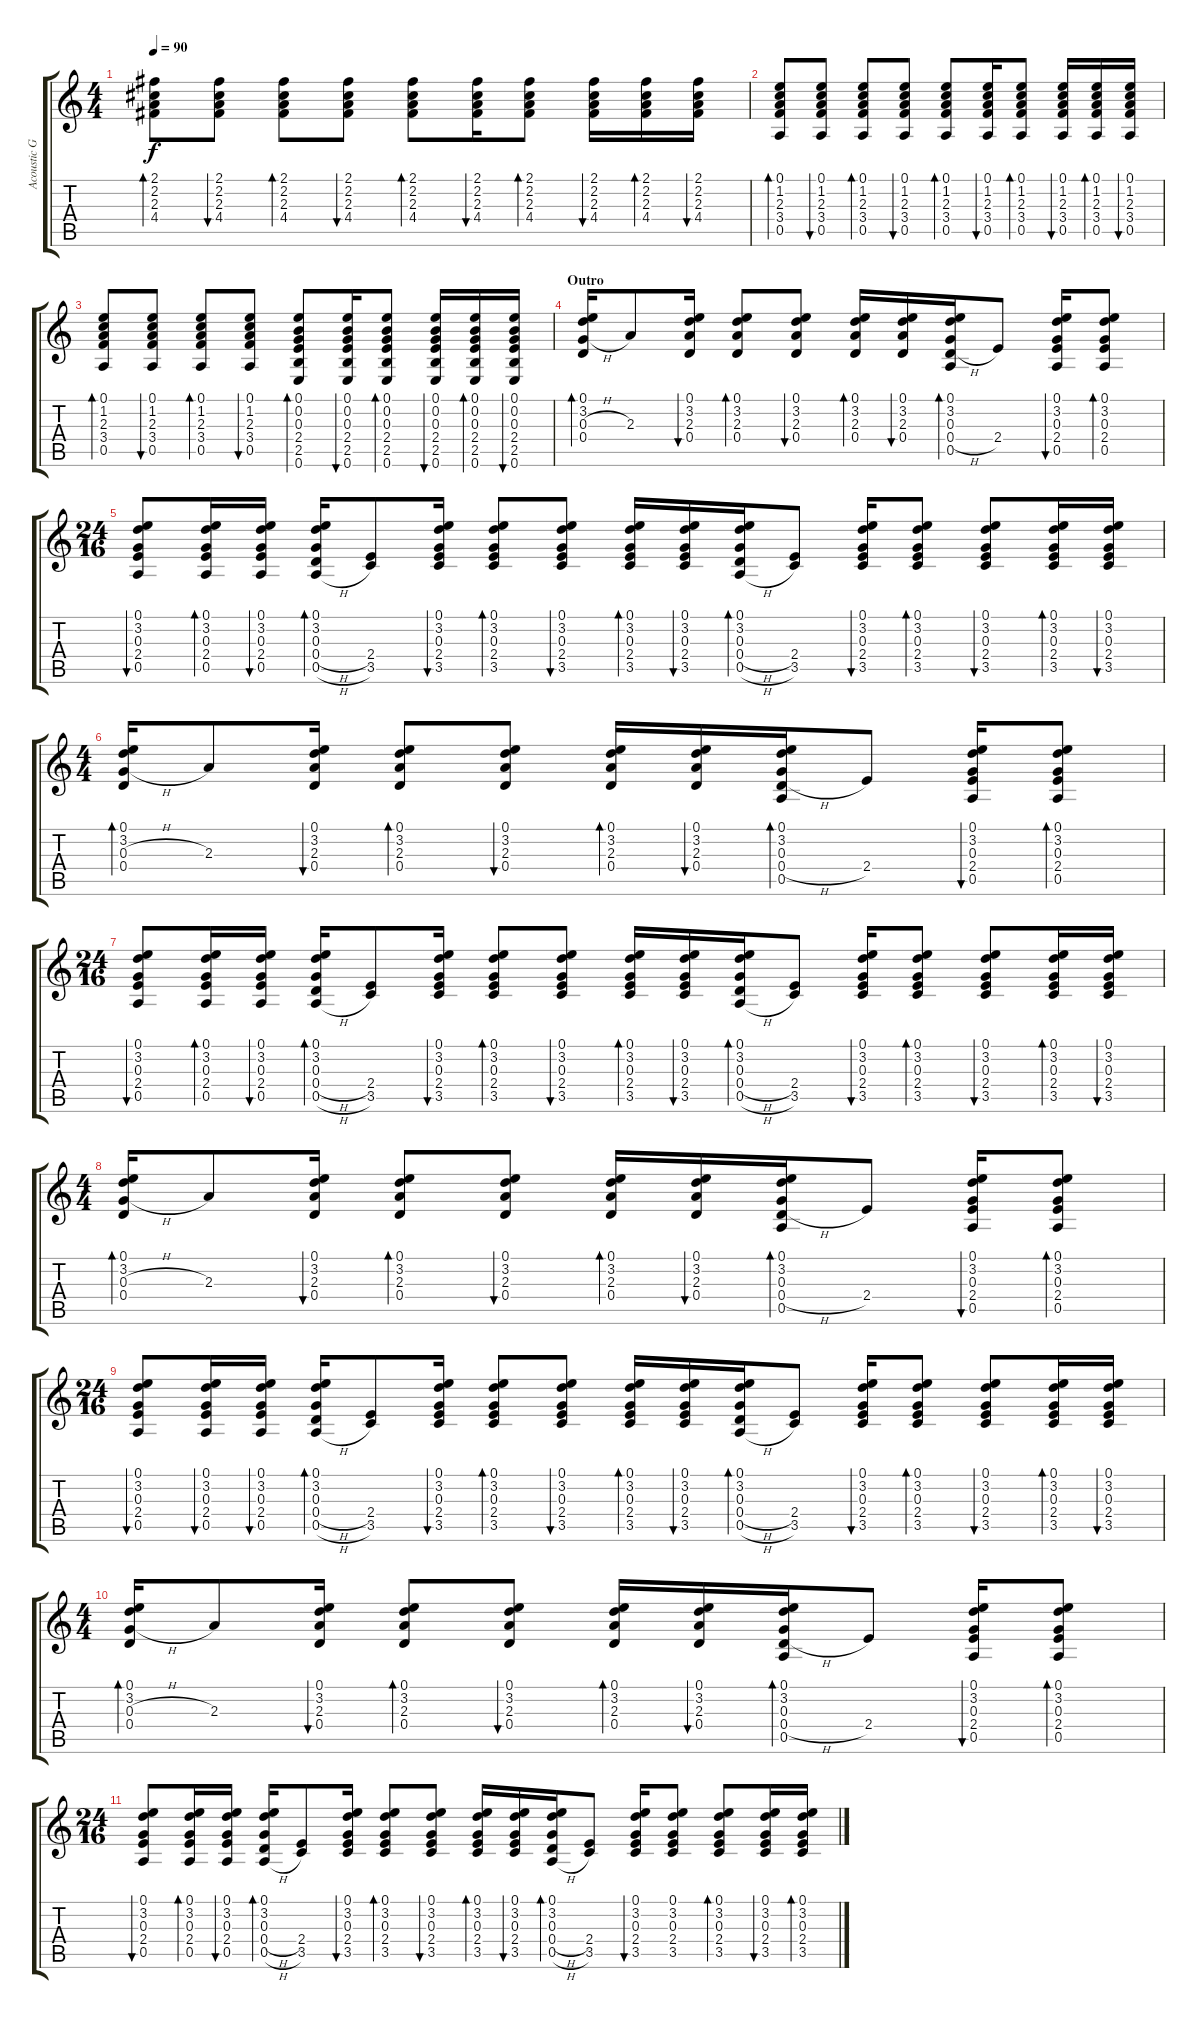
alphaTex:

\track ("Acoustic Guitar" "Acoustic G") {instrument acousticguitarnylon}
\staff {score tabs}
\tuning (E4 B3 G3 D3 A2 E2) {hide}
\ts (4 4)
\tempo 90
\clef g2
\ks c
(2.1 2.2 2.3 4.4).8{bd 30 dy f} (2.1 2.2 2.3 4.4).8{bu 30} (2.1 2.2 2.3 4.4).8{bd 30} (2.1 2.2 2.3 4.4).8{bu 30} (2.1 2.2 2.3 4.4).8{bd 30} (2.1 2.2 2.3 4.4).16{bu 30} (2.1 2.2 2.3 4.4).8{bd 30} (2.1 2.2 2.3 4.4).16{bu 30} (2.1 2.2 2.3 4.4).16{bd 30} (2.1 2.2 2.3 4.4).16{bu 60} |
(0.1 1.2 2.3 3.4 0.5).8{bd 30} (0.1 1.2 2.3 3.4 0.5).8{bu 30} (0.1 1.2 2.3 3.4 0.5).8{bd 30} (0.1 1.2 2.3 3.4 0.5).8{bu 30} (0.1 1.2 2.3 3.4 0.5).8{bd 30} (0.1 1.2 2.3 3.4 0.5).16{bu 30} (0.1 1.2 2.3 3.4 0.5).8{bd 30} (0.1 1.2 2.3 3.4 0.5).16{bu 30} (0.1 1.2 2.3 3.4 0.5).16{bd 30} (0.1 1.2 2.3 3.4 0.5).16{bu 60} |
(0.1 1.2 2.3 3.4 0.5).8{bd 30} (0.1 1.2 2.3 3.4 0.5).8{bu 30} (0.1 1.2 2.3 3.4 0.5).8{bd 30} (0.1 1.2 2.3 3.4 0.5).8{bu 30} (0.1 0.2 0.3 2.4 2.5 0.6).8{bd 30} (0.1 0.2 0.3 2.4 2.5 0.6).16{bu 30} (0.1 0.2 0.3 2.4 2.5 0.6).8{bd 30} (0.1 0.2 0.3 2.4 2.5 0.6).16{bu 30} (0.1 0.2 0.3 2.4 2.5 0.6).16{bd 30} (0.1 0.2 0.3 2.4 2.5 0.6).16{bu 60} |
\section ("" "Outro")
(0.1 3.2 0.3{h} 0.4).16{bd 60} 2.3.8 (0.1 3.2 2.3 0.4).16{bu 60} (0.1 3.2 2.3 0.4).8{bd 60} (0.1 3.2 2.3 0.4).8{bu 60} (0.1 3.2 2.3 0.4).16{bd 60} (0.1 3.2 2.3 0.4).16{bu 60} (0.1 3.2 0.3 0.4{h} 0.5).16{bd 60} 2.4.8 (0.1 3.2 0.3 2.4 0.5).16{bu 60} (0.1 3.2 0.3 2.4 0.5).8{bd 60} |
\ts (24 16)
(0.1 3.2 0.3 2.4 0.5).8{bu 60} (0.1 3.2 0.3 2.4 0.5).16{bd 60} (0.1 3.2 0.3 2.4 0.5).16{bu 60} (0.1 3.2 0.3 0.4{h} 0.5{h}).16{bd 60} (2.4 3.5).8 (0.1 3.2 0.3 2.4 3.5).16{bu 60} (0.1 3.2 0.3 2.4 3.5).8{bd 60} (0.1 3.2 0.3 2.4 3.5).8{bu 60} (0.1 3.2 0.3 2.4 3.5).16{bd 60} (0.1 3.2 0.3 2.4 3.5).16{bu 60} (0.1 3.2 0.3 0.4{h} 0.5{h}).16{bd 60} (2.4 3.5).8 (0.1 3.2 0.3 2.4 3.5).16{bu 60} (0.1 3.2 0.3 2.4 3.5).8{bd 60} (0.1 3.2 0.3 2.4 3.5).8{bu 60} (0.1 3.2 0.3 2.4 3.5).16{bd 60} (0.1 3.2 0.3 2.4 3.5).16{bu 60} |
\ts (4 4)
(0.1 3.2 0.3{h} 0.4).16{bd 60} 2.3.8 (0.1 3.2 2.3 0.4).16{bu 60} (0.1 3.2 2.3 0.4).8{bd 60} (0.1 3.2 2.3 0.4).8{bu 60} (0.1 3.2 2.3 0.4).16{bd 60} (0.1 3.2 2.3 0.4).16{bu 60} (0.1 3.2 0.3 0.4{h} 0.5).16{bd 60} 2.4.8 (0.1 3.2 0.3 2.4 0.5).16{bu 60} (0.1 3.2 0.3 2.4 0.5).8{bd 60} |
\ts (24 16)
(0.1 3.2 0.3 2.4 0.5).8{bu 60} (0.1 3.2 0.3 2.4 0.5).16{bd 60} (0.1 3.2 0.3 2.4 0.5).16{bu 60} (0.1 3.2 0.3 0.4{h} 0.5{h}).16{bd 60} (2.4 3.5).8 (0.1 3.2 0.3 2.4 3.5).16{bu 60} (0.1 3.2 0.3 2.4 3.5).8{bd 60} (0.1 3.2 0.3 2.4 3.5).8{bu 60} (0.1 3.2 0.3 2.4 3.5).16{bd 60} (0.1 3.2 0.3 2.4 3.5).16{bu 60} (0.1 3.2 0.3 0.4{h} 0.5{h}).16{bd 60} (2.4 3.5).8 (0.1 3.2 0.3 2.4 3.5).16{bu 60} (0.1 3.2 0.3 2.4 3.5).8{bd 60} (0.1 3.2 0.3 2.4 3.5).8{bu 60} (0.1 3.2 0.3 2.4 3.5).16{bd 60} (0.1 3.2 0.3 2.4 3.5).16{bu 60} |
\ts (4 4)
(0.1 3.2 0.3{h} 0.4).16{bd 60} 2.3.8 (0.1 3.2 2.3 0.4).16{bu 60} (0.1 3.2 2.3 0.4).8{bd 60} (0.1 3.2 2.3 0.4).8{bu 60} (0.1 3.2 2.3 0.4).16{bd 60} (0.1 3.2 2.3 0.4).16{bu 60} (0.1 3.2 0.3 0.4{h} 0.5).16{bd 60} 2.4.8 (0.1 3.2 0.3 2.4 0.5).16{bu 60} (0.1 3.2 0.3 2.4 0.5).8{bd 60} |
\ts (24 16)
(0.1 3.2 0.3 2.4 0.5).8{bu 60} (0.1 3.2 0.3 2.4 0.5).16{bu 60} (0.1 3.2 0.3 2.4 0.5).16{bu 60} (0.1 3.2 0.3 0.4{h} 0.5{h}).16{bd 60} (2.4 3.5).8 (0.1 3.2 0.3 2.4 3.5).16{bu 60} (0.1 3.2 0.3 2.4 3.5).8{bd 60} (0.1 3.2 0.3 2.4 3.5).8{bu 60} (0.1 3.2 0.3 2.4 3.5).16{bd 60} (0.1 3.2 0.3 2.4 3.5).16{bu 60} (0.1 3.2 0.3 0.4{h} 0.5{h}).16{bd 60} (2.4 3.5).8 (0.1 3.2 0.3 2.4 3.5).16{bu 60} (0.1 3.2 0.3 2.4 3.5).8{bd 60} (0.1 3.2 0.3 2.4 3.5).8{bu 60} (0.1 3.2 0.3 2.4 3.5).16{bd 60} (0.1 3.2 0.3 2.4 3.5).16{bu 60} |
\ts (4 4)
(0.1 3.2 0.3{h} 0.4).16{bd 60 volume 0} 2.3.8 (0.1 3.2 2.3 0.4).16{bu 60} (0.1 3.2 2.3 0.4).8{bd 60} (0.1 3.2 2.3 0.4).8{bu 60} (0.1 3.2 2.3 0.4).16{bd 60} (0.1 3.2 2.3 0.4).16{bu 60} (0.1 3.2 0.3 0.4{h} 0.5).16{bd 60} 2.4.8 (0.1 3.2 0.3 2.4 0.5).16{bu 60} (0.1 3.2 0.3 2.4 0.5).8{bd 60} |
\ts (24 16)
(0.1 3.2 0.3 2.4 0.5).8{bu 60} (0.1 3.2 0.3 2.4 0.5).16{bd 60} (0.1 3.2 0.3 2.4 0.5).16{bu 60} (0.1 3.2 0.3 0.4{h} 0.5{h}).16{bd 60} (2.4 3.5).8 (0.1 3.2 0.3 2.4 3.5).16{bu 60} (0.1 3.2 0.3 2.4 3.5).8{bd 60} (0.1 3.2 0.3 2.4 3.5).8{bu 60} (0.1 3.2 0.3 2.4 3.5).16{bd 60} (0.1 3.2 0.3 2.4 3.5).16{bu 60} (0.1 3.2 0.3 0.4{h} 0.5{h}).16{bd 60} (2.4 3.5).8 (0.1 3.2 0.3 2.4 3.5).16{bu 60} (0.1 3.2 0.3 2.4 3.5).8 (0.1 3.2 0.3 2.4 3.5).8{bd 60} (0.1 3.2 0.3 2.4 3.5).16{bu 60} (0.1 3.2 0.3 2.4 3.5).16{bd 60}
